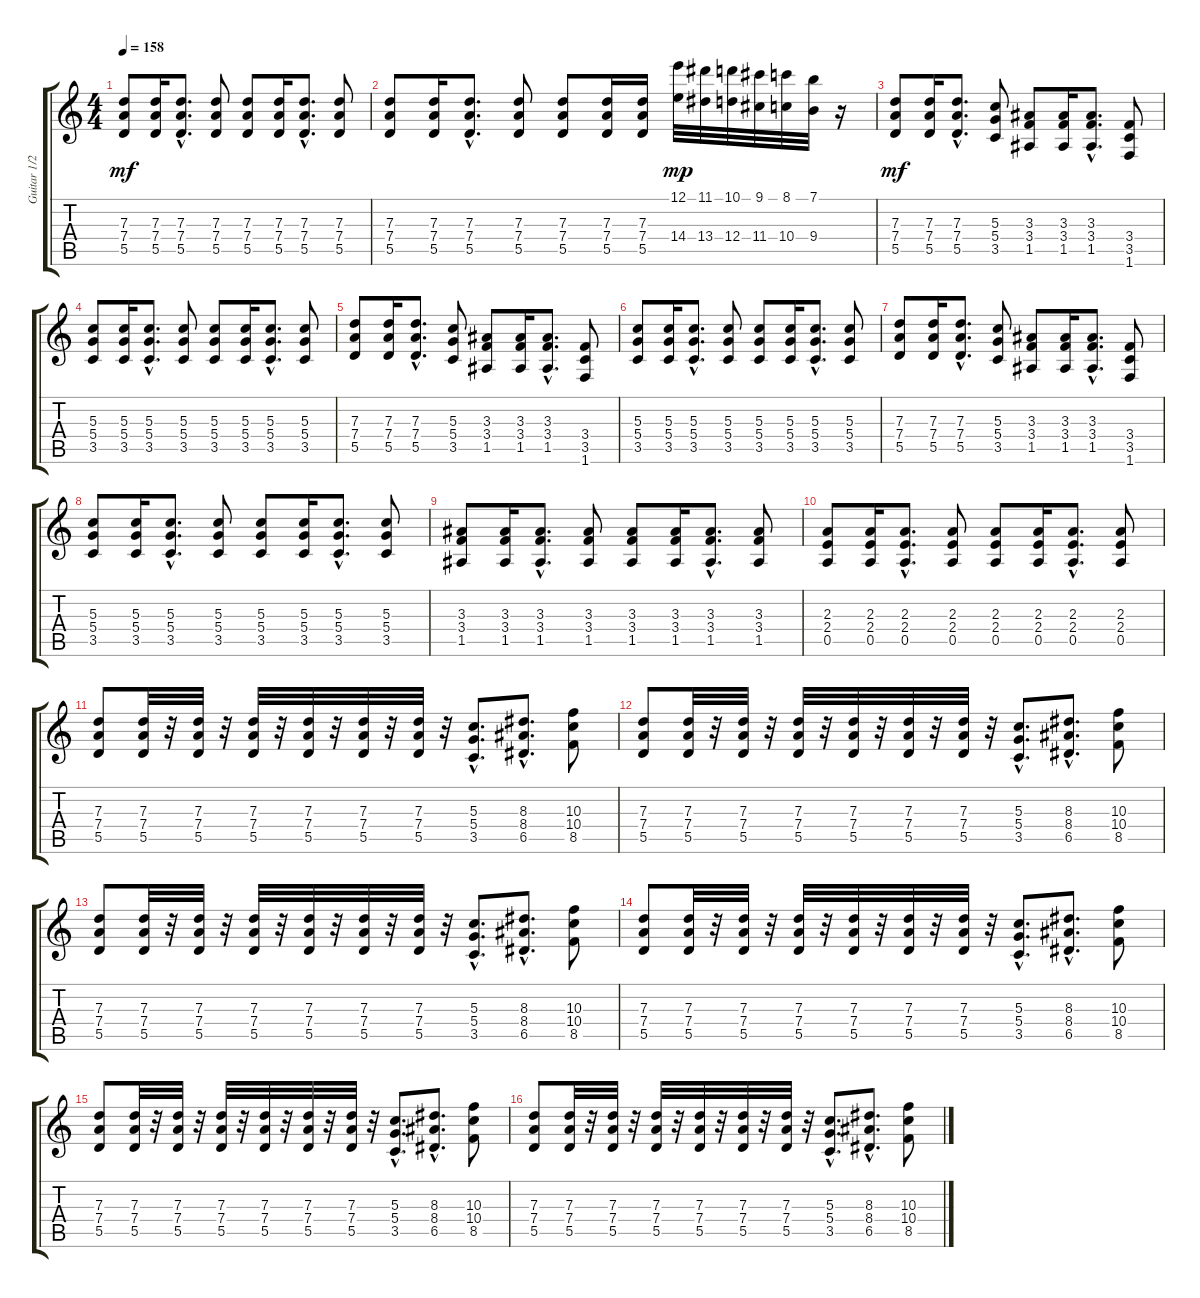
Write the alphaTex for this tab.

\track ("Guitar 1/2 - Brett Gurewitz/Greg Hetson" "Guitar 1/2") {instrument distortionguitar}
\staff {score tabs}
\tuning (E4 B3 G3 D3 A2 E2) {hide}
\ts (4 4)
\tempo 158
\clef g2
\ks c
(7.3 7.4 5.5).8{dy mf} (7.3 7.4 5.5).16 (7.3{hac} 7.4{hac} 5.5{hac}).8{d} (7.3 7.4 5.5).8 (7.3 7.4 5.5).8 (7.3 7.4 5.5).16 (7.3{hac} 7.4{hac} 5.5{hac}).8{d} (7.3 7.4 5.5).8 |
(7.3 7.4 5.5).8 (7.3 7.4 5.5).16 (7.3{hac} 7.4{hac} 5.5{hac}).8{d} (7.3 7.4 5.5).8 (7.3 7.4 5.5).8 (7.3 7.4 5.5).16 (7.3 7.4 5.5).16 (12.1 14.4).32{dy mp} (11.1 13.4).32 (10.1 12.4).32 (9.1 11.4).32 (8.1 10.4).32 (7.1 9.4).32 r.16 |
(7.3 7.4 5.5).8{dy mf} (7.3 7.4 5.5).16 (7.3{hac} 7.4{hac} 5.5{hac}).8{d} (5.3 5.4 3.5).8 (3.3 3.4 1.5).8 (3.3 3.4 1.5).16 (3.3{hac} 3.4{hac} 1.5{hac}).8{d} (3.4 3.5 1.6).8 |
(5.3 5.4 3.5).8 (5.3 5.4 3.5).16 (5.3{hac} 5.4{hac} 3.5{hac}).8{d} (5.3 5.4 3.5).8 (5.3 5.4 3.5).8 (5.3 5.4 3.5).16 (5.3{hac} 5.4{hac} 3.5{hac}).8{d} (5.3 5.4 3.5).8 |
(7.3 7.4 5.5).8 (7.3 7.4 5.5).16 (7.3{hac} 7.4{hac} 5.5{hac}).8{d} (5.3 5.4 3.5).8 (3.3 3.4 1.5).8 (3.3 3.4 1.5).16 (3.3{hac} 3.4{hac} 1.5{hac}).8{d} (3.4 3.5 1.6).8 |
(5.3 5.4 3.5).8 (5.3 5.4 3.5).16 (5.3{hac} 5.4{hac} 3.5{hac}).8{d} (5.3 5.4 3.5).8 (5.3 5.4 3.5).8 (5.3 5.4 3.5).16 (5.3{hac} 5.4{hac} 3.5{hac}).8{d} (5.3 5.4 3.5).8 |
(7.3 7.4 5.5).8 (7.3 7.4 5.5).16 (7.3{hac} 7.4{hac} 5.5{hac}).8{d} (5.3 5.4 3.5).8 (3.3 3.4 1.5).8 (3.3 3.4 1.5).16 (3.3{hac} 3.4{hac} 1.5{hac}).8{d} (3.4 3.5 1.6).8 |
(5.3 5.4 3.5).8 (5.3 5.4 3.5).16 (5.3{hac} 5.4{hac} 3.5{hac}).8{d} (5.3 5.4 3.5).8 (5.3 5.4 3.5).8 (5.3 5.4 3.5).16 (5.3{hac} 5.4{hac} 3.5{hac}).8{d} (5.3 5.4 3.5).8 |
(3.3 3.4 1.5).8 (3.3 3.4 1.5).16 (3.3{hac} 3.4{hac} 1.5{hac}).8{d} (3.3 3.4 1.5).8 (3.3 3.4 1.5).8 (3.3 3.4 1.5).16 (3.3{hac} 3.4{hac} 1.5{hac}).8{d} (3.3 3.4 1.5).8 |
(2.3 2.4 0.5).8 (2.3 2.4 0.5).16 (2.3{hac} 2.4{hac} 0.5{hac}).8{d} (2.3 2.4 0.5).8 (2.3 2.4 0.5).8 (2.3 2.4 0.5).16 (2.3{hac} 2.4{hac} 0.5{hac}).8{d} (2.3 2.4 0.5).8 |
(7.3 7.4 5.5).8 (7.3 7.4 5.5).32 r.32 (7.3 7.4 5.5).32 r.32 (7.3 7.4 5.5).32 r.32 (7.3 7.4 5.5).32 r.32 (7.3 7.4 5.5).32 r.32 (7.3 7.4 5.5).32 r.32 (5.3{hac} 5.4{hac} 3.5{hac}).8{d} (8.3{hac} 8.4{hac} 6.5{hac}).8{d} (10.3 10.4 8.5).8 |
(7.3 7.4 5.5).8 (7.3 7.4 5.5).32 r.32 (7.3 7.4 5.5).32 r.32 (7.3 7.4 5.5).32 r.32 (7.3 7.4 5.5).32 r.32 (7.3 7.4 5.5).32 r.32 (7.3 7.4 5.5).32 r.32 (5.3{hac} 5.4{hac} 3.5{hac}).8{d} (8.3{hac} 8.4{hac} 6.5{hac}).8{d} (10.3 10.4 8.5).8 |
(7.3 7.4 5.5).8 (7.3 7.4 5.5).32 r.32 (7.3 7.4 5.5).32 r.32 (7.3 7.4 5.5).32 r.32 (7.3 7.4 5.5).32 r.32 (7.3 7.4 5.5).32 r.32 (7.3 7.4 5.5).32 r.32 (5.3{hac} 5.4{hac} 3.5{hac}).8{d} (8.3{hac} 8.4{hac} 6.5{hac}).8{d} (10.3 10.4 8.5).8 |
(7.3 7.4 5.5).8 (7.3 7.4 5.5).32 r.32 (7.3 7.4 5.5).32 r.32 (7.3 7.4 5.5).32 r.32 (7.3 7.4 5.5).32 r.32 (7.3 7.4 5.5).32 r.32 (7.3 7.4 5.5).32 r.32 (5.3{hac} 5.4{hac} 3.5{hac}).8{d} (8.3{hac} 8.4{hac} 6.5{hac}).8{d} (10.3 10.4 8.5).8 |
(7.3 7.4 5.5).8 (7.3 7.4 5.5).32 r.32 (7.3 7.4 5.5).32 r.32 (7.3 7.4 5.5).32 r.32 (7.3 7.4 5.5).32 r.32 (7.3 7.4 5.5).32 r.32 (7.3 7.4 5.5).32 r.32 (5.3{hac} 5.4{hac} 3.5{hac}).8{d} (8.3{hac} 8.4{hac} 6.5{hac}).8{d} (10.3 10.4 8.5).8 |
(7.3 7.4 5.5).8 (7.3 7.4 5.5).32 r.32 (7.3 7.4 5.5).32 r.32 (7.3 7.4 5.5).32 r.32 (7.3 7.4 5.5).32 r.32 (7.3 7.4 5.5).32 r.32 (7.3 7.4 5.5).32 r.32 (5.3{hac} 5.4{hac} 3.5{hac}).8{d} (8.3{hac} 8.4{hac} 6.5{hac}).8{d} (10.3 10.4 8.5).8
